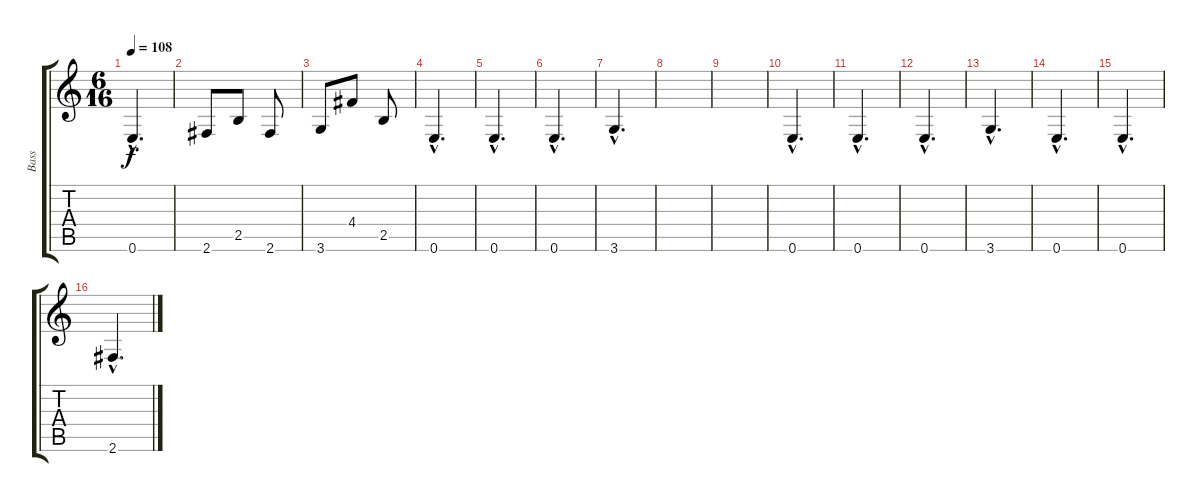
\track ("Bass" "Bass") {instrument electricbassfinger}
\staff {score tabs}
\tuning (E4 B3 G3 D3 A2 E2) {hide}
\ts (6 16)
\tempo 108
\clef g2
\ks c
0.6{hac}.4{d dy f} |
2.6.8 2.5.8 2.6.8 |
3.6.8 4.4.8 2.5.8 |
0.6{hac}.4{d} |
0.6{hac}.4{d} |
0.6{hac}.4{d} |
3.6{hac}.4{d} |
|
|
0.6{hac}.4{d} |
0.6{hac}.4{d} |
0.6{hac}.4{d} |
3.6{hac}.4{d} |
0.6{hac}.4{d} |
0.6{hac}.4{d} |
2.6{hac}.4{d}
